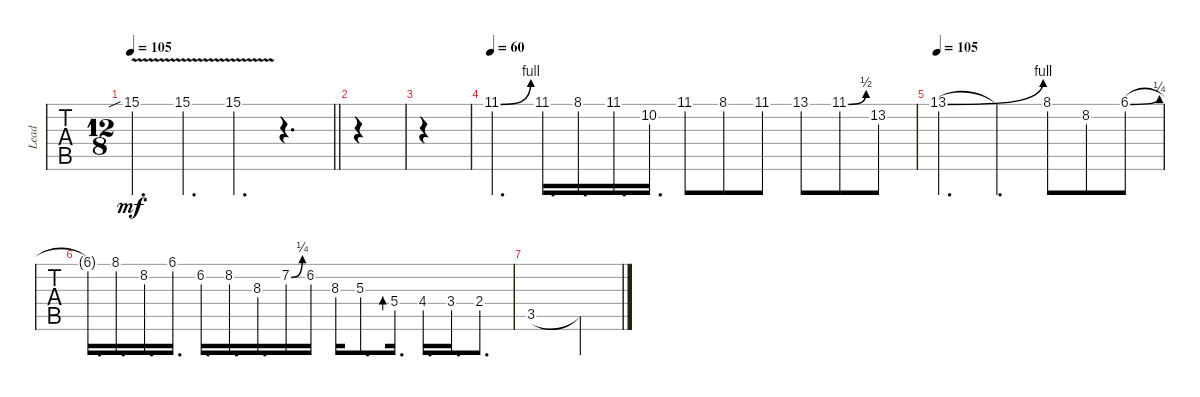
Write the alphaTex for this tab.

\track ("Lead" "Lead") {instrument distortionguitar}
\staff {tabs}
\tuning (E4 B3 G3 D3 A2 E2) {hide}
\ts (12 8)
\tempo 105
\clef g2
\barLineRight lightlight
\ks c
15.1{v sib}.4{d dy mf} 15.1{v}.4{d} 15.1{v}.4{d} r.4{d} |
|
|
\tempo 60
11.1{be (bend 0 0 60 4)}.4{d} 11.1.16{d} 8.1.16{d} 11.1.16{d} 10.2.16{d} 11.1.8 8.1.8 11.1.8 13.1.8 11.1{be (bend 0 0 60 2)}.8 13.2.8 |
\tempo 105
13.1{be (bend 0 0 60 4)}.2{d} 13.1{t}.4{d} 8.1.8 8.2.8 6.1{be (bend 0 0 60 1)}.8 |
6.1{t}.16{d} 8.1.16{d} 8.2.16{d} 6.1.16{d} 6.2.16{d} 8.2.16{d} 8.3.16{d} 7.2{be (bend 0 0 60 1)}.16 6.2.16 8.3.16 5.3.8{d} 5.4.16{d bd 120} 4.4.16{d} 3.4.16{d} 2.4.8{d} |
3.5.1 3.5{t}.2
